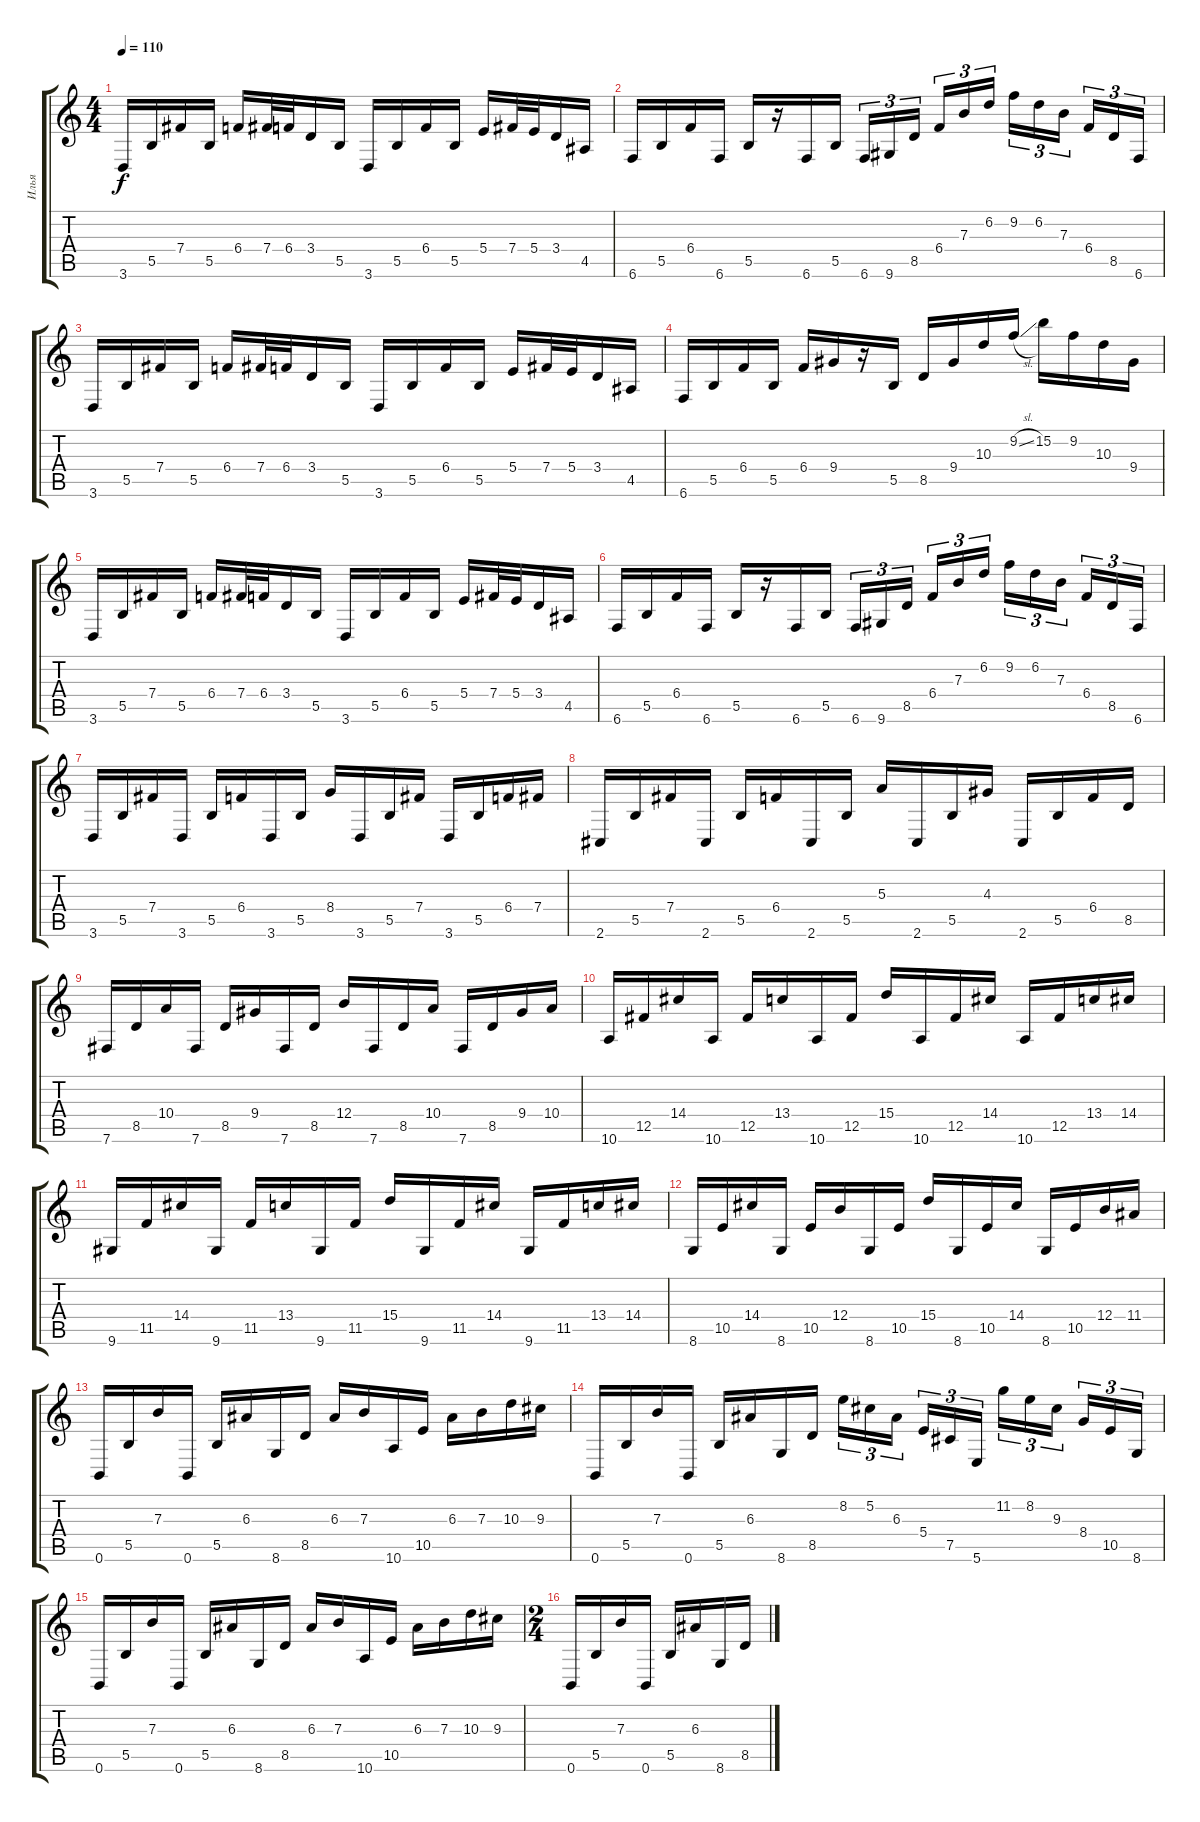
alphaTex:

\track ("Илья" "Илья") {instrument distortionguitar}
\staff {score tabs}
\tuning (Db4 Ab3 E3 B2 Gb2 B1) {hide}
\ts (4 4)
\tempo 110
\clef g2
\ks c
3.6.16{dy f} 5.5.16 7.4.16 5.5.16 6.4.16 7.4.32 6.4.32 3.4.16 5.5.16 3.6.16 5.5.16 6.4.16 5.5.16 5.4.16 7.4.32 5.4.32 3.4.16 4.5.16 |
6.6.16 5.5.16 6.4.16 6.6.16 5.5.16 r.16 6.6.16 5.5.16 6.6.16{tu (3 2)} 9.6.16{tu (3 2)} 8.5.16{tu (3 2) beam splitsecondary} 6.4.16{tu (3 2)} 7.3.16{tu (3 2)} 6.2.16{tu (3 2)} 9.2.16{tu (3 2)} 6.2.16{tu (3 2)} 7.3.16{tu (3 2) beam splitsecondary} 6.4.16{tu (3 2)} 8.5.16{tu (3 2)} 6.6.16{tu (3 2)} |
3.6.16 5.5.16 7.4.16 5.5.16 6.4.16 7.4.32 6.4.32 3.4.16 5.5.16 3.6.16 5.5.16 6.4.16 5.5.16 5.4.16 7.4.32 5.4.32 3.4.16 4.5.16 |
6.6.16 5.5.16 6.4.16 5.5.16 6.4.16 9.4.16 r.16 5.5.16 8.5.16 9.4.16 10.3.16 9.2{sl}.16 15.2.16 9.2.16 10.3.16 9.4.16 |
3.6.16 5.5.16 7.4.16 5.5.16 6.4.16 7.4.32 6.4.32 3.4.16 5.5.16 3.6.16 5.5.16 6.4.16 5.5.16 5.4.16 7.4.32 5.4.32 3.4.16 4.5.16 |
6.6.16 5.5.16 6.4.16 6.6.16 5.5.16 r.16 6.6.16 5.5.16 6.6.16{tu (3 2)} 9.6.16{tu (3 2)} 8.5.16{tu (3 2) beam splitsecondary} 6.4.16{tu (3 2)} 7.3.16{tu (3 2)} 6.2.16{tu (3 2)} 9.2.16{tu (3 2)} 6.2.16{tu (3 2)} 7.3.16{tu (3 2) beam splitsecondary} 6.4.16{tu (3 2)} 8.5.16{tu (3 2)} 6.6.16{tu (3 2)} |
3.6.16 5.5.16 7.4.16 3.6.16 5.5.16 6.4.16 3.6.16 5.5.16 8.4.16 3.6.16 5.5.16 7.4.16 3.6.16 5.5.16 6.4.16 7.4.16 |
2.6.16 5.5.16 7.4.16 2.6.16 5.5.16 6.4.16 2.6.16 5.5.16 5.3.16 2.6.16 5.5.16 4.3.16 2.6.16 5.5.16 6.4.16 8.5.16 |
7.6.16 8.5.16 10.4.16 7.6.16 8.5.16 9.4.16 7.6.16 8.5.16 12.4.16 7.6.16 8.5.16 10.4.16 7.6.16 8.5.16 9.4.16 10.4.16 |
10.6.16 12.5.16 14.4.16 10.6.16 12.5.16 13.4.16 10.6.16 12.5.16 15.4.16 10.6.16 12.5.16 14.4.16 10.6.16 12.5.16 13.4.16 14.4.16 |
9.6.16 11.5.16 14.4.16 9.6.16 11.5.16 13.4.16 9.6.16 11.5.16 15.4.16 9.6.16 11.5.16 14.4.16 9.6.16 11.5.16 13.4.16 14.4.16 |
8.6.16 10.5.16 14.4.16 8.6.16 10.5.16 12.4.16 8.6.16 10.5.16 15.4.16 8.6.16 10.5.16 14.4.16 8.6.16 10.5.16 12.4.16 11.4.16 |
0.6.16 5.5.16 7.3.16 0.6.16 5.5.16 6.3.16 8.6.16 8.5.16 6.3.16 7.3.16 10.6.16 10.5.16 6.3.16 7.3.16 10.3.16 9.3.16 |
0.6.16 5.5.16 7.3.16 0.6.16 5.5.16 6.3.16 8.6.16 8.5.16 8.2.16{tu (3 2)} 5.2.16{tu (3 2)} 6.3.16{tu (3 2) beam splitsecondary} 5.4.16{tu (3 2)} 7.5.16{tu (3 2)} 5.6.16{tu (3 2)} 11.2.16{tu (3 2)} 8.2.16{tu (3 2)} 9.3.16{tu (3 2) beam splitsecondary} 8.4.16{tu (3 2)} 10.5.16{tu (3 2)} 8.6.16{tu (3 2)} |
0.6.16 5.5.16 7.3.16 0.6.16 5.5.16 6.3.16 8.6.16 8.5.16 6.3.16 7.3.16 10.6.16 10.5.16 6.3.16 7.3.16 10.3.16 9.3.16 |
\ts (2 4)
0.6.16 5.5.16 7.3.16 0.6.16 5.5.16 6.3.16 8.6.16 8.5.16
